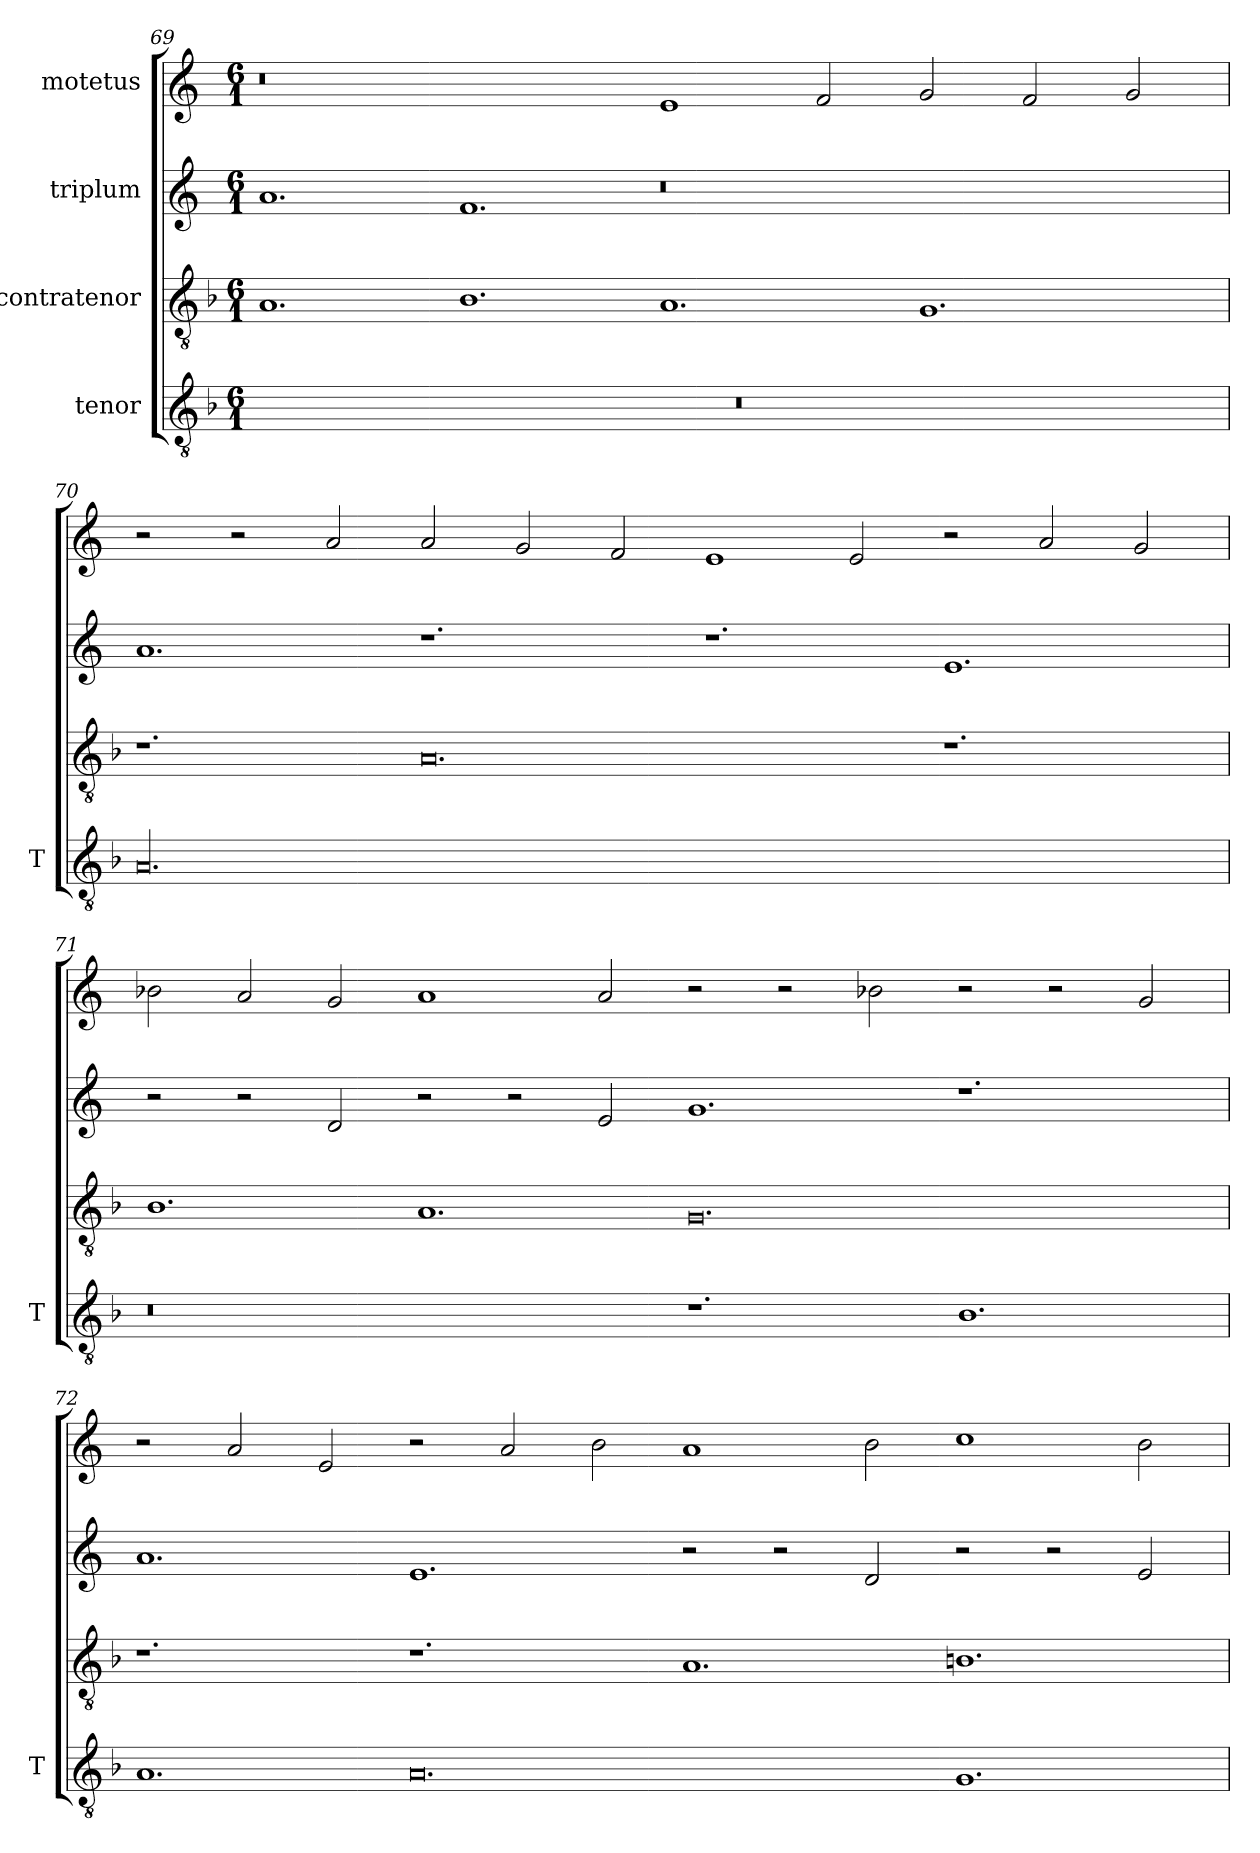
**kern	**kern	**kern	**kern
*part4	*part3	*part2	*part1
*staff4	*staff3	*staff2	*staff1
*I"tenor	*I"contratenor	*I"triplum	*I"motetus
*I'T	*	*	*
*clefGv2	*clefGv2	*clefG2	*clefG2
*k[b-]	*k[b-]	*k[]	*k[]
*F:	*F:	*C:	*C:
*M6/1	*M6/1	*M6/1	*M6/1
=69	=69	=69	=69
00.r	1.A/	1.a/	0.r
.	1.B-\	1.f/	.
.	1.A/	0.r	1e/
.	.	.	2f/
.	1.G/	.	2g/
.	.	.	2f/
.	.	.	2g/
!!LO:PB:g=z
=70	=70	=70	=70
00.A/	1.r	1.a/	2r
.	.	.	2r
.	.	.	2a/
.	0.A/	1.r	2a/
.	.	.	2g/
.	.	.	2f/
.	.	1.r	1e/
.	.	.	2e/
.	1.r	1.e/	2r
.	.	.	2a/
.	.	.	2g/
=71	=71	=71	=71
0.r	1.B-\	2r	2b-X\
.	.	2r	2a/
.	.	2d/	2g/
.	1.A/	2r	1a/
.	.	2r	.
.	.	2e/	2a/
1.r	0.G/	1.g/	2r
.	.	.	2r
.	.	.	2b-X\
1.B-\	.	1.r	2r
.	.	.	2r
.	.	.	2g/
!!LO:LB:g=z
=72	=72	=72	=72
1.A/	1.r	1.a/	2r
.	.	.	2a/
.	.	.	2e/
0.A/	1.r	1.e/	2r
.	.	.	2a/
.	.	.	2b\
.	1.A/	2r	1a/
.	.	2r	.
.	.	2d/	2b\
1.G/	1.Bn\	2r	1cc\
.	.	2r	.
.	.	2e/	2b\
=	=	=	=
*-	*-	*-	*-
